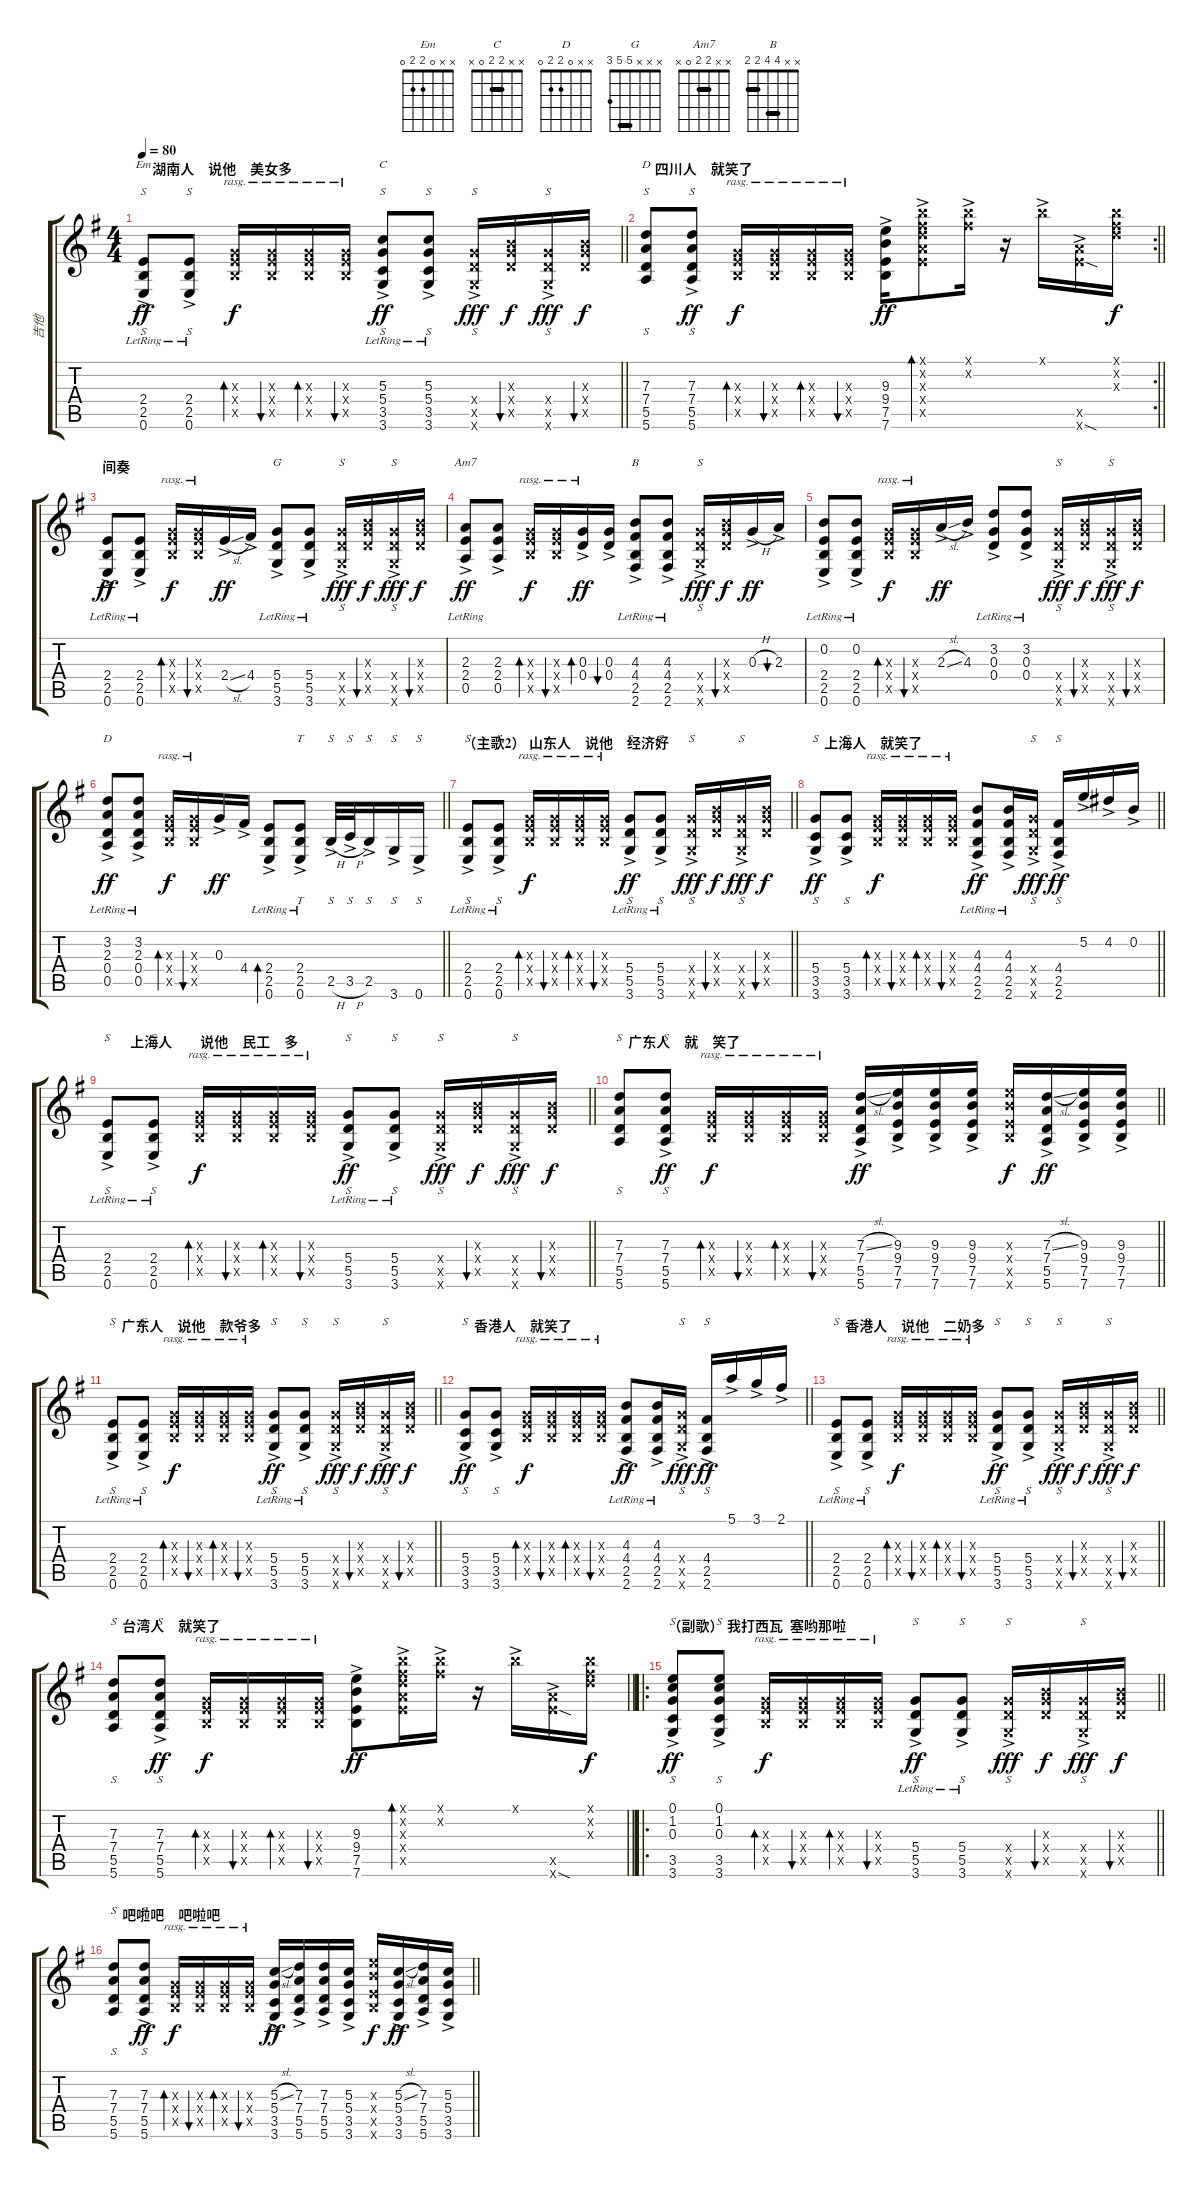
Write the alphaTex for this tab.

\track ("吉他" "吉他") {instrument acousticguitarsteel}
\staff {score tabs}
\tuning (E4 B3 G3 D3 A2 E2) {hide}
\chord ("Em" x x 0 2 2 0)
\chord ("C" x x 2 2 0 x) {barre 2}
\chord ("D" x x 2 2 0 x) {barre 2}
\chord ("G" x x x 5 5 3) {barre 5}
\chord ("Am7" x x 2 2 0 x) {barre 2}
\chord ("B" x x 4 4 2 2) {barre (2 4)}
\chord ("D" x x 0 2 2 0)
\ts (4 4)
\section ("" "　湖南人　说他　美女多")
\tempo 80
\clef g2
\barLineRight lightlight
\ks g
(2.4{ac lr} 2.5 0.6{ac}).8{s ch "Em" dy ff} (2.4{ac lr} 2.5 0.6{ac}).8{s} (0.3{x} 2.4{x} 2.5{x}).16{bd 30 rasg ii dy f} (0.3{x} 2.4{x} 2.5{x}).16{bu 30 rasg ii} (0.3{x} 2.4{x} 2.5{x}).16{bd 30 rasg ii} (0.3{x} 2.4{x} 2.5{x}).16{bu 30 rasg ii} (5.3 5.4{ac lr} 3.5 3.6).8{s ch "C" dy ff} (5.3 5.4{ac lr} 3.5 3.6).8{s} (5.4{x} 5.5{ac x} 3.6{ac x}).16{s dy fff} (4.3{x} 5.4{x} 5.5{x}).16{bu 30 dy f} (5.4{x} 5.5{ac x} 3.6{ac x}).16{s dy fff} (4.3{x} 5.4{x} 5.5{x}).16{bu 30 dy f} |
\rc 2
\section ("" "　四川人　就笑了")
\barLineRight lightlight
(7.3 7.4 5.5 5.6).8{s ch "D"} (7.3 7.4 5.5{ac} 5.6).8{s dy ff} (0.3{x} 2.4{x} 2.5{x}).16{bd 30 rasg ii dy f} (0.3{x} 2.4{x} 2.5{x}).16{bu 30 rasg ii} (0.3{x} 2.4{x} 2.5{x}).16{bd 30 rasg ii} (0.3{x} 2.4{x} 2.5{x}).16{bu 30 rasg ii} (9.3{ac} 9.4 7.5{ac} 7.6).16{dy ff} (7.1{x} 7.2{x} 7.3{ac x} 7.4{ac x} 7.5{ac x}).8{bd 120} (7.1{ac x} 7.2{ac x}).16 r.16 7.1{ac x}.16 (12.5{x} 12.6{sod ac x}).16 (7.1{x} 7.2{x} 7.3{x}).16{dy f} |
\section ("" "间奏")
(2.4{ac lr} 2.5 0.6{ac}).8{dy ff} (2.4{ac lr} 2.5 0.6{ac}).8 (0.3{x} 2.4{x} 2.5{x}).16{bd 30 rasg ii dy f} (0.3{x} 2.4{x} 2.5{x}).16{bu 30 rasg ii} 2.4{sl ac}.16{dy ff} 4.4{ac}.16 (5.4{ac lr} 5.5 3.6{ac}).8{ch "G"} (5.4{ac lr} 5.5 3.6{ac}).8 (5.4{x} 5.5{ac x} 3.6{ac x}).16{s dy fff} (4.3{x} 5.4{x} 5.5{x}).16{bu 30 dy f} (5.4{x} 5.5{ac x} 3.6{ac x}).16{s dy fff} (4.3{x} 5.4{x} 5.5{x}).16{bu 30 dy f} |
(2.3{ac lr} 2.4{ac lr} 0.5{ac}).8{ch "Am7" dy ff} (2.3{ac} 2.4 0.5{ac}).8 (0.3{x} 2.4{x} 2.5{x}).16{bd 30 rasg ii dy f} (0.3{x} 2.4{x} 2.5{x}).16{bu 30 rasg ii} (0.3{ac} 0.4{ac}).16{bd 30 rasg ii dy ff} (0.3 0.4{ac}).16{bu 30} (4.3 4.4{ac lr} 2.5 2.6{ac}).8{ch "B"} (4.3 4.4{ac lr} 2.5 2.6{ac}).8 (5.4{x} 5.5{ac x} 3.6{ac x}).16{s dy fff} (4.3{x} 5.4{x} 5.5{x}).16{bu 30 dy f} 0.3{h ac}.16{dy ff} 2.3{ac}.16{bu 30} |
(0.2{ac lr} 2.4{lr} 2.5{ac lr} 0.6{ac}).8 (0.2{ac lr} 2.4{ac lr} 2.5 0.6{ac}).8 (0.3{x} 2.4{x} 2.5{x}).16{bd 30 rasg ii dy f} (0.3{x} 2.4{x} 2.5{x}).16{bu 30 rasg ii} 2.3{sl ac}.16{dy ff} 4.3{ac}.16 (3.2{ac lr} 0.3 0.4{ac}).8 (3.2{ac lr} 0.3 0.4{ac lr}).8 (5.4{x} 5.5{ac x} 3.6{ac x}).16{s dy fff} (4.3{x} 5.4{x} 5.5{x}).16{bu 30 dy f} (5.4{x} 5.5{ac x} 3.6{ac x}).16{s dy fff} (4.3{x} 5.4{x} 5.5{x}).16{bu 30 dy f} |
\barLineRight lightlight
(3.2{ac lr} 2.3{ac lr} 0.4{ac} 0.5).8{ch "D" dy ff} (3.2{ac lr} 2.3{ac lr} 0.4{ac lr} 0.5).8 (0.3{x} 2.4{x} 2.5{x}).16{bd 30 rasg ii dy f} (0.3{x} 2.4{x} 2.5{x}).16{bu 30 rasg ii} 0.3{ac}.16{dy ff} 4.4{ac}.16 (2.4{ac lr} 2.5 0.6{ac lr}).8{bd 30} (2.4{ac lr} 2.5 0.6{ac lr}).8{tt} 2.5{h ac}.32{s} 3.5{h ac}.32{s} 2.5{ac}.16{s} 3.6{ac}.16{s} 0.6{ac}.16{s} |
\section ("" "（主歌2） 山东人　说他　经济好")
\barLineRight lightlight
(2.4{ac lr} 2.5 0.6{ac}).8{s} (2.4{ac lr} 2.5 0.6{ac}).8{s} (0.3{x} 2.4{x} 2.5{x}).16{bd 30 rasg ii dy f} (0.3{x} 2.4{x} 2.5{x}).16{bu 30 rasg ii} (0.3{x} 2.4{x} 2.5{x}).16{bd 30 rasg ii} (0.3{x} 2.4{x} 2.5{x}).16{bu 30 rasg ii} (5.4{ac lr} 5.5 3.6{ac}).8{s dy ff} (5.4{ac lr} 5.5 3.6{ac}).8{s} (5.4{x} 5.5{ac x} 3.6{ac x}).16{s dy fff} (4.3{x} 5.4{x} 5.5{x}).16{bu 30 dy f} (5.4{x} 5.5{ac x} 3.6{ac x}).16{s dy fff} (4.3{x} 5.4{x} 5.5{x}).16{bu 30 dy f} |
\section ("" "　上海人　就笑了")
\barLineRight lightlight
(5.4 3.5{ac} 3.6).8{s dy ff} (5.4 3.5{ac} 3.6).8{s} (0.3{x} 2.4{x} 2.5{x}).16{bd 30 rasg ii dy f} (0.3{x} 2.4{x} 2.5{x}).16{bu 30 rasg ii} (0.3{x} 2.4{x} 2.5{x}).16{bd 30 rasg ii} (0.3{x} 2.4{x} 2.5{x}).16{bu 30 rasg ii} (4.3 4.4{ac lr} 2.5 2.6{ac}).8{dy ff} (4.3 4.4{ac lr} 2.5 2.6{ac}).16 (5.4{x} 5.5{ac x} 3.6{ac x}).16{s dy fff} (4.4 2.5{ac} 2.6).16{s dy ff} 5.2{ac}.16 4.2{ac}.16 0.2{ac}.16 |
\section ("" "　　上海人　　说他　民工　多")
\barLineRight lightlight
(2.4{ac lr} 2.5 0.6{ac}).8{s} (2.4{ac lr} 2.5 0.6{ac}).8{s} (0.3{x} 2.4{x} 2.5{x}).16{bd 30 rasg ii dy f} (0.3{x} 2.4{x} 2.5{x}).16{bu 30 rasg ii} (0.3{x} 2.4{x} 2.5{x}).16{bd 30 rasg ii} (0.3{x} 2.4{x} 2.5{x}).16{bu 30 rasg ii} (5.4{ac lr} 5.5 3.6{ac}).8{s dy ff} (5.4{ac lr} 5.5 3.6{ac}).8{s} (5.4{x} 5.5{ac x} 3.6{ac x}).16{s dy fff} (4.3{x} 5.4{x} 5.5{x}).16{bu 30 dy f} (5.4{x} 5.5{ac x} 3.6{ac x}).16{s dy fff} (4.3{x} 5.4{x} 5.5{x}).16{bu 30 dy f} |
\section ("" "　广东人　就　笑了")
\barLineRight lightlight
(7.3 7.4 5.5 5.6).8{s} (7.3 7.4 5.5{ac} 5.6).8{s dy ff} (0.3{x} 2.4{x} 2.5{x}).16{bd 30 rasg ii dy f} (0.3{x} 2.4{x} 2.5{x}).16{bu 30 rasg ii} (0.3{x} 2.4{x} 2.5{x}).16{bd 30 rasg ii} (0.3{x} 2.4{x} 2.5{x}).16{bu 30 rasg ii} (7.3{sl ac} 7.4 5.5{ac} 5.6).16{dy ff} (9.3{ac} 9.4 7.5{ac} 7.6).16 (9.3{ac} 9.4 7.5{ac} 7.6).16 (9.3{ac} 9.4 7.5{ac} 7.6).16 (9.3{x} 9.4{x} 7.5{x} 7.6{x}).16{dy f} (7.3{sl ac} 7.4 5.5{ac} 5.6).16{dy ff} (9.3{ac} 9.4 7.5{ac} 7.6).16 (9.3{ac} 9.4 7.5{ac} 7.6).16 |
\section ("" "　广东人　说他　款爷多")
\barLineRight lightlight
(2.4{ac lr} 2.5 0.6{ac}).8{s} (2.4{ac lr} 2.5 0.6{ac}).8{s} (0.3{x} 2.4{x} 2.5{x}).16{bd 30 rasg ii dy f} (0.3{x} 2.4{x} 2.5{x}).16{bu 30 rasg ii} (0.3{x} 2.4{x} 2.5{x}).16{bd 30 rasg ii} (0.3{x} 2.4{x} 2.5{x}).16{bu 30 rasg ii} (5.4{ac lr} 5.5 3.6{ac}).8{s dy ff} (5.4{ac lr} 5.5 3.6{ac}).8{s} (5.4{x} 5.5{ac x} 3.6{ac x}).16{s dy fff} (4.3{x} 5.4{x} 5.5{x}).16{bu 30 dy f} (5.4{x} 5.5{ac x} 3.6{ac x}).16{s dy fff} (4.3{x} 5.4{x} 5.5{x}).16{bu 30 dy f} |
\section ("" "　香港人　就笑了")
\barLineRight lightlight
(5.4 3.5{ac} 3.6).8{s dy ff} (5.4 3.5{ac} 3.6).8{s} (0.3{x} 2.4{x} 2.5{x}).16{bd 30 rasg ii dy f} (0.3{x} 2.4{x} 2.5{x}).16{bu 30 rasg ii} (0.3{x} 2.4{x} 2.5{x}).16{bd 30 rasg ii} (0.3{x} 2.4{x} 2.5{x}).16{bu 30 rasg ii} (4.3 4.4{ac lr} 2.5 2.6{ac}).8{dy ff} (4.3 4.4{ac lr} 2.5 2.6{ac}).16 (5.4{x} 5.5{ac x} 3.6{ac x}).16{s dy fff} (4.4 2.5{ac} 2.6).16{s dy ff} 5.1{ac}.16 3.1{ac}.16 2.1{ac}.16 |
\section ("" "　香港人　说他　二奶多")
\barLineRight lightlight
(2.4{ac lr} 2.5 0.6{ac}).8{s} (2.4{ac lr} 2.5 0.6{ac}).8{s} (0.3{x} 2.4{x} 2.5{x}).16{bd 30 rasg ii dy f} (0.3{x} 2.4{x} 2.5{x}).16{bu 30 rasg ii} (0.3{x} 2.4{x} 2.5{x}).16{bd 30 rasg ii} (0.3{x} 2.4{x} 2.5{x}).16{bu 30 rasg ii} (5.4{ac lr} 5.5 3.6{ac}).8{s dy ff} (5.4{ac lr} 5.5 3.6{ac}).8{s} (5.4{x} 5.5{ac x} 3.6{ac x}).16{s dy fff} (4.3{x} 5.4{x} 5.5{x}).16{bu 30 dy f} (5.4{x} 5.5{ac x} 3.6{ac x}).16{s dy fff} (4.3{x} 5.4{x} 5.5{x}).16{bu 30 dy f} |
\section ("" "　台湾人　就笑了")
\barLineRight lightlight
(7.3 7.4 5.5 5.6).8{s} (7.3 7.4 5.5{ac} 5.6).8{s dy ff} (0.3{x} 2.4{x} 2.5{x}).16{bd 30 rasg ii dy f} (0.3{x} 2.4{x} 2.5{x}).16{bu 30 rasg ii} (0.3{x} 2.4{x} 2.5{x}).16{bd 30 rasg ii} (0.3{x} 2.4{x} 2.5{x}).16{bu 30 rasg ii} (9.3{ac} 9.4 7.5{ac} 7.6).8{dy ff} (7.1{x} 7.2{x} 7.3{ac x} 7.4{ac x} 7.5{ac x}).16{bd 120} (7.1{ac x} 7.2{ac x}).16 r.16 7.1{ac x}.16 (12.5{x} 12.6{sod ac x}).16 (7.1{x} 7.2{x} 7.3{x}).16{dy f} |
\ro
\section ("" "（副歌） 我打西瓦  塞哟那啦")
\barLineRight lightlight
(0.1 1.2 0.3 3.5 3.6{ac}).8{s dy ff} (0.1 1.2 0.3 3.5 3.6{ac}).8{s} (0.3{x} 2.4{x} 2.5{x}).16{bd 30 rasg ii dy f} (0.3{x} 2.4{x} 2.5{x}).16{bu 30 rasg ii} (0.3{x} 2.4{x} 2.5{x}).16{bd 30 rasg ii} (0.3{x} 2.4{x} 2.5{x}).16{bu 30 rasg ii} (5.4{ac lr} 5.5 3.6{ac}).8{s dy ff} (5.4{ac lr} 5.5 3.6{ac}).8{s} (5.4{x} 5.5{ac x} 3.6{ac x}).16{s dy fff} (4.3{x} 5.4{x} 5.5{x}).16{bu 30 dy f} (5.4{x} 5.5{ac x} 3.6{ac x}).16{s dy fff} (4.3{x} 5.4{x} 5.5{x}).16{bu 30 dy f} |
\section ("" "　吧啦吧　吧啦吧")
\barLineRight lightlight
(7.3 7.4 5.5 5.6).8{s} (7.3 7.4 5.5{ac} 5.6).8{s dy ff} (0.3{x} 2.4{x} 2.5{x}).16{bd 30 rasg ii dy f} (0.3{x} 2.4{x} 2.5{x}).16{bu 30 rasg ii} (0.3{x} 2.4{x} 2.5{x}).16{bd 30 rasg ii} (0.3{x} 2.4{x} 2.5{x}).16{bu 30 rasg ii} (5.3{sl ac} 5.4 3.5{ac} 3.6).16{dy ff} (7.3{ac} 7.4 5.5{ac} 5.6).16 (7.3{ac} 7.4 5.5{ac} 5.6).16 (5.3{ac} 5.4 3.5{ac} 3.6).16 (9.3{x} 9.4{x} 7.5{x} 7.6{x}).16{dy f} (5.3{sl ac} 5.4 3.5{ac} 3.6).16{dy ff} (7.3{ac} 7.4 5.5{ac} 5.6).16 (5.3{ac} 5.4 3.5{ac} 3.6).16
